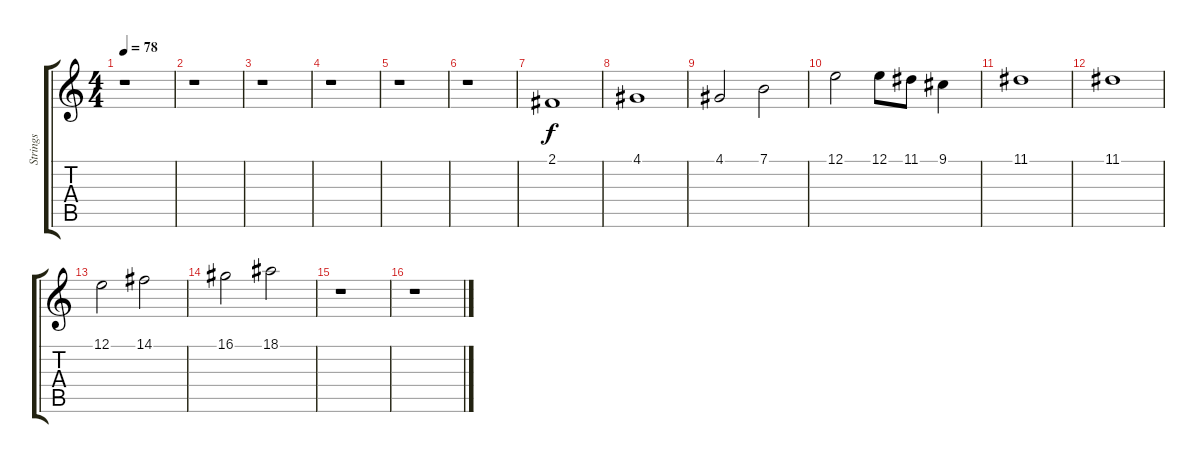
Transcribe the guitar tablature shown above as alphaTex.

\track ("Strings" "Strings") {instrument stringensemble1}
\staff {score tabs}
\tuning (E4 B3 G3 D3 A2 E2) {hide}
\ts (4 4)
\tempo 78
\clef g2
\ks c
r.1{dy mf} |
r.1 |
r.1 |
r.1 |
r.1 |
r.1 |
2.1.1{dy f balance 7} |
4.1.1 |
4.1.2 7.1.2 |
12.1.2 12.1.8 11.1.8 9.1.4 |
11.1.1 |
11.1.1 |
12.1.2 14.1.2 |
16.1.2 18.1.2 |
r.1 |
r.1
